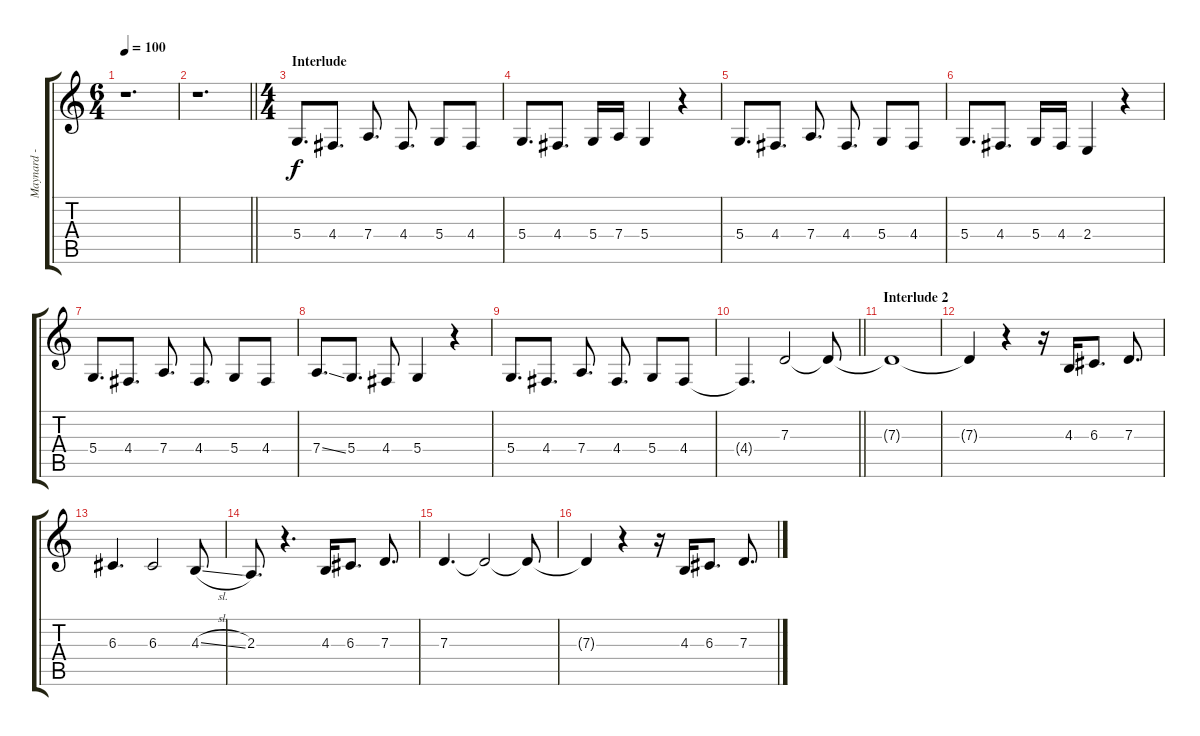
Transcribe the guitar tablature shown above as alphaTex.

\track ("Maynard - Vocals" "Maynard - ") {instrument violin}
\staff {score tabs}
\tuning (E4 B3 G3 D3 A2 E2) {hide}
\ts (6 4)
\tempo 100
\clef g2
\ks c
r.1{d dy p} |
\barLineRight lightlight
r.1{d} |
\ts (4 4)
\section ("" "Interlude")
5.4.8{d dy f} 4.4.8{d} 7.4.8{d} 4.4.8{d} 5.4.8 4.4.8 |
5.4.8{d} 4.4.8{d} 5.4.16 7.4.16 5.4.4 r.4 |
5.4.8{d} 4.4.8{d} 7.4.8{d} 4.4.8{d} 5.4.8 4.4.8 |
5.4.8{d} 4.4.8{d} 5.4.16 4.4.16 2.4.4 r.4 |
5.4.8{d} 4.4.8{d} 7.4.8{d} 4.4.8{d} 5.4.8 4.4.8 |
7.4{ss}.8{d} 5.4.8{d} 4.4.8 5.4.4 r.4 |
5.4.8{d} 4.4.8{d} 7.4.8{d} 4.4.8{d} 5.4.8 4.4.8 |
\barLineRight lightlight
4.4{t}.4{d} 7.3.2 7.3{t}.8 |
\section ("" "Interlude 2")
7.3{t}.1 |
7.3{t}.4 r.4 r.16 4.3.16 6.3.8{d} 7.3.8{d} |
6.3.4{d} 6.3.2 4.3{sl}.8 |
2.3.8{d} r.4{d} 4.3.16 6.3.8{d} 7.3.8{d} |
7.3.4{d} 7.3{t}.2 7.3{t}.8 |
7.3{t}.4 r.4 r.16 4.3.16 6.3.8{d} 7.3.8{d}
